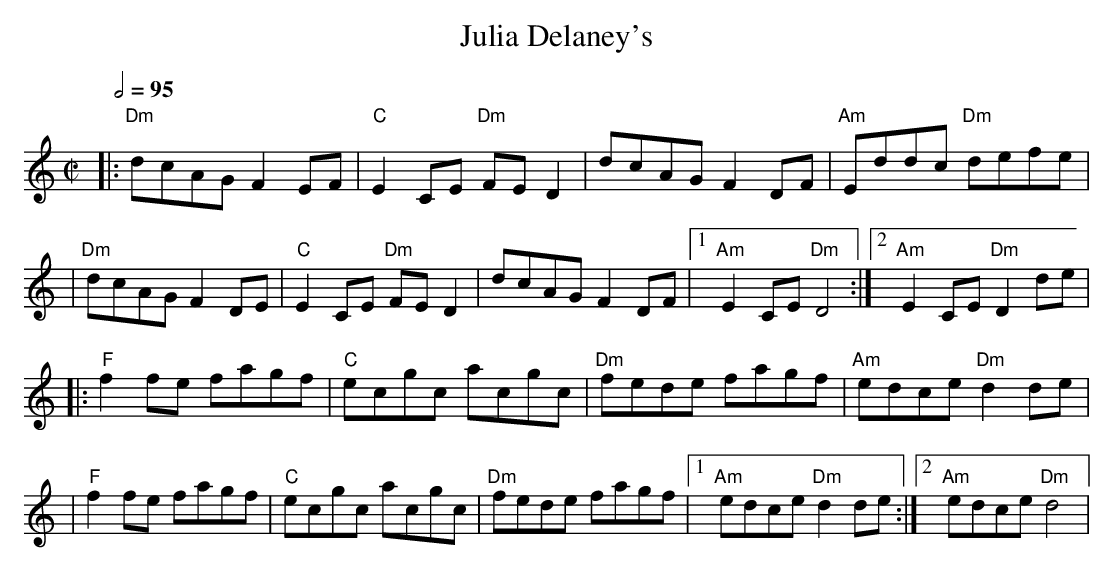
X:1
T: Julia Delaney's
M: C|
Q:1/2=95
L: 1/8
K: Ddor
|:"Dm"dcAG F2EF|"C"E2 CE "Dm"FE D2|dcAG F2DF|"Am"Eddc "Dm"defe|
|"Dm"dcAG F2DE|"C"E2 CE "Dm"FE D2|dcAG F2DF|1"Am"E2CE"Dm"D4:|2"Am"E2CE"Dm"D2de|
|:"F"f2fe fagf|"C"ecgc acgc|"Dm"fede fagf|"Am"edce "Dm"d2de|
|"F"f2fe fagf|"C"ecgc acgc|"Dm"fede fagf|1"Am"edce "Dm"d2de:|2"Am"edce "Dm"d4|
